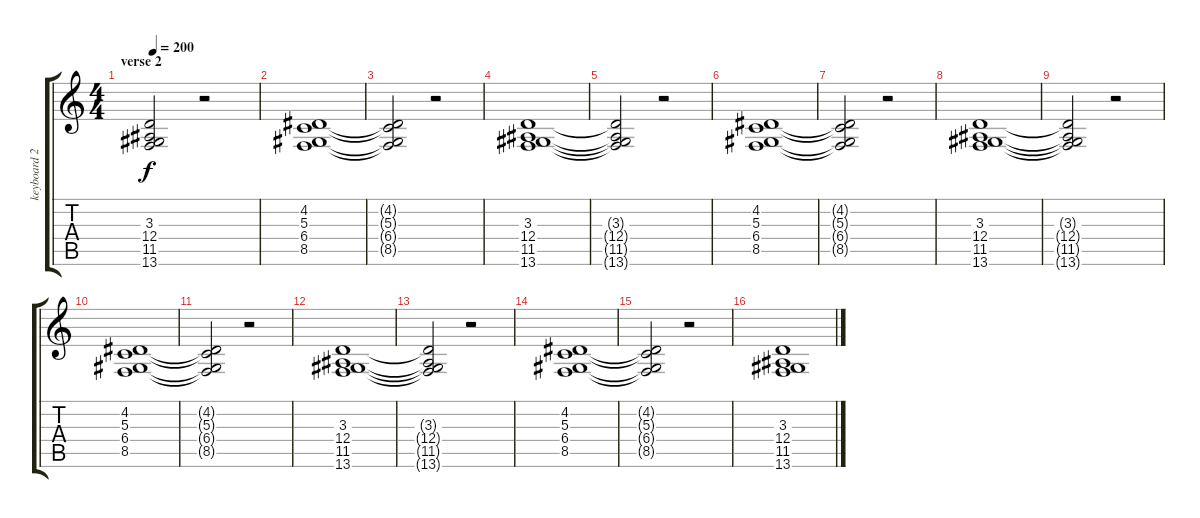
\track ("keyboard 2" "keyboard 2") {instrument brightacousticpiano}
\staff {score tabs}
\tuning (E4 B3 G3 D3 A2 E2) {hide}
\ts (4 4)
\section ("" "verse 2")
\tempo 200
\clef g2
\ks c
(3.3{t} 12.4{t} 11.5{t} 13.6{t}).2{dy f} r.2 |
(4.2 5.3 6.4 8.5).1 |
(4.2{t} 5.3{t} 6.4{t} 8.5{t}).2 r.2 |
(3.3 12.4 11.5 13.6).1 |
(3.3{t} 12.4{t} 11.5{t} 13.6{t}).2 r.2 |
(4.2 5.3 6.4 8.5).1 |
(4.2{t} 5.3{t} 6.4{t} 8.5{t}).2 r.2 |
(3.3 12.4 11.5 13.6).1 |
(3.3{t} 12.4{t} 11.5{t} 13.6{t}).2 r.2 |
(4.2 5.3 6.4 8.5).1 |
(4.2{t} 5.3{t} 6.4{t} 8.5{t}).2 r.2 |
(3.3 12.4 11.5 13.6).1 |
(3.3{t} 12.4{t} 11.5{t} 13.6{t}).2 r.2 |
(4.2 5.3 6.4 8.5).1 |
(4.2{t} 5.3{t} 6.4{t} 8.5{t}).2 r.2 |
(3.3 12.4 11.5 13.6).1
